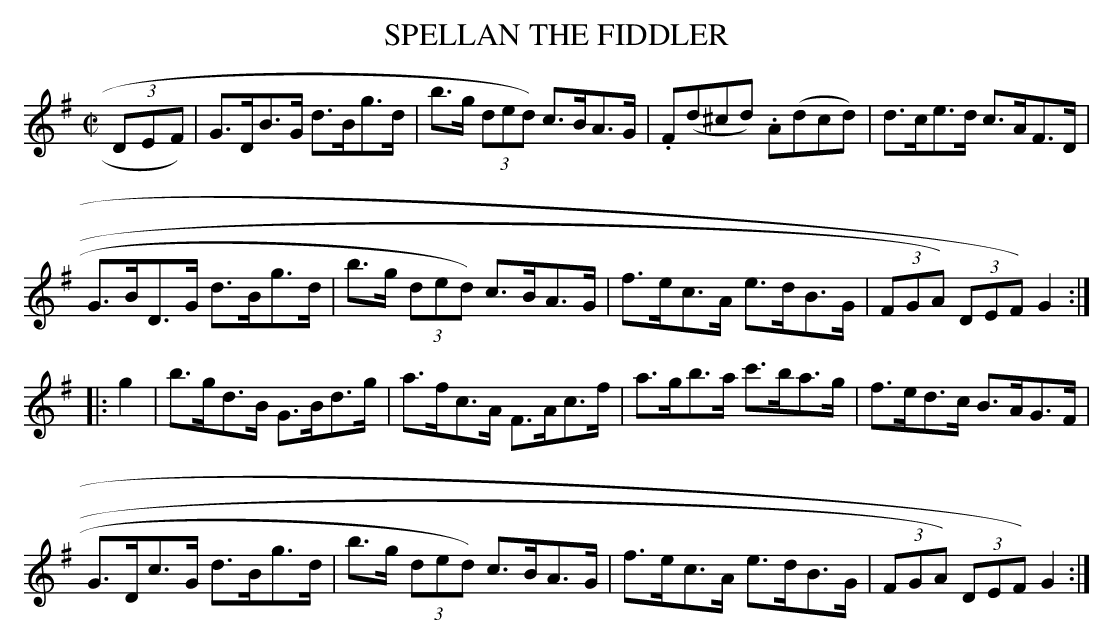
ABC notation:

X:1
T: SPELLAN THE FIDDLER
M: C|
L: 1/8
K: G
(3D-E-F)|G>DB>G d>Bg>d|b>g (3ded) c>BA>G|.F(d^cd) .A(dcd)|d>ce>d c>AF>D|
G>BD>G d>Bg>d|b>g (3ded) c>BA>G|f>ec>A e>dB>G|(3FGA) (3DEF) G2:|
|:g2|b>gd>B G>Bd>g|a>fc>A F>Ac>f|a>gb>a c'>ba>g|f>ed>c B>AG>F|
G>Dc>G d>Bg>d|b>g (3ded) c>BA>G|f>ec>A e>dB>G|(3FGA) (3DEF) G2:|
